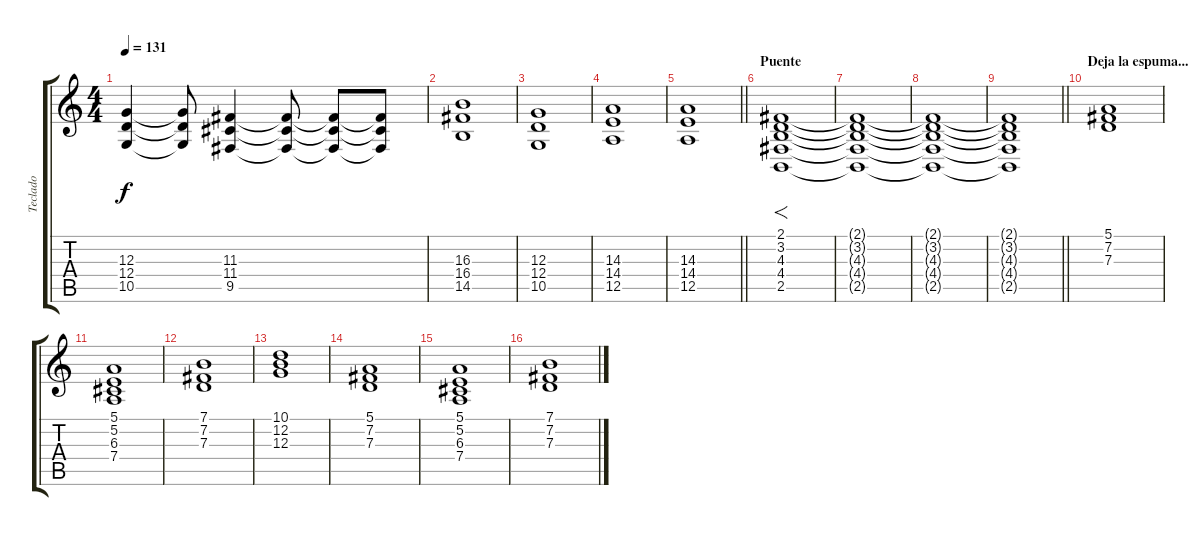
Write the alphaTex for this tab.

\track ("Teclado" "Teclado") {instrument choiraahs}
\staff {score tabs}
\tuning (E4 B3 G3 D3 A2 E2) {hide}
\ts (4 4)
\tempo 131
\clef g2
\ks c
(12.3 12.4 10.5).4{dy f} (12.3{t} 12.4{t} 10.5{t}).8 (11.3 11.4 9.5).4 (11.3{t} 11.4{t} 9.5{t}).8 (11.3{t} 11.4{t} 9.5{t}).8 (11.3{t} 11.4{t} 9.5{t}).8 |
(16.3 16.4 14.5).1 |
(12.3 12.4 10.5).1 |
(14.3 14.4 12.5).1 |
\barLineRight lightlight
(14.3 14.4 12.5).1 |
\section ("" "Puente")
(2.1 3.2 4.3 4.4 2.5).1{f instrument choiraahs} |
(2.1{t} 3.2{t} 4.3{t} 4.4{t} 2.5{t}).1 |
(2.1{t} 3.2{t} 4.3{t} 4.4{t} 2.5{t}).1 |
\barLineRight lightlight
(2.1{t} 3.2{t} 4.3{t} 4.4{t} 2.5{t}).1 |
\section ("" "Deja la espuma...")
(5.1 7.2 7.3).1 |
(5.1 5.2 6.3 7.4).1 |
(7.1 7.2 7.3).1 |
(10.1 12.2 12.3).1 |
(5.1 7.2 7.3).1 |
(5.1 5.2 6.3 7.4).1 |
(7.1 7.2 7.3).1{volume 5 instrument pad7halo}
